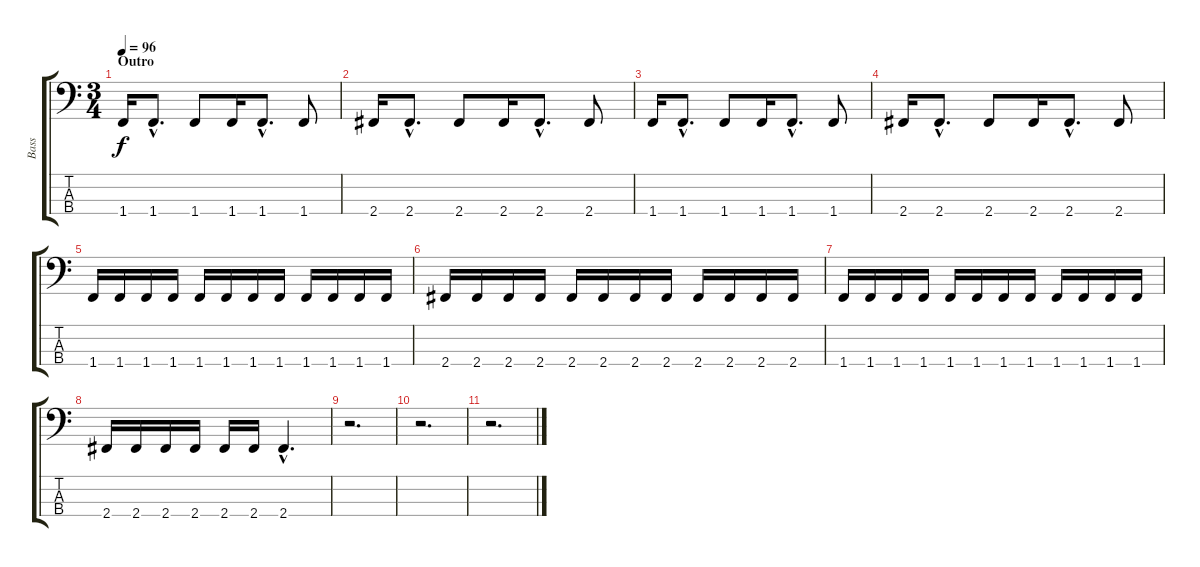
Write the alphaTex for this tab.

\track ("Bass" "Bass") {instrument electricbasspick}
\staff {score tabs}
\tuning (G2 D2 A1 E1) {hide}
\ts (3 4)
\section ("" "Outro")
\tempo 96
\clef f4
\ks c
1.4.16{dy f} 1.4{hac}.8{d} 1.4.8 1.4.16 1.4{hac}.8{d} 1.4.8 |
2.4.16 2.4{hac}.8{d} 2.4.8 2.4.16 2.4{hac}.8{d} 2.4.8 |
1.4.16 1.4{hac}.8{d} 1.4.8 1.4.16 1.4{hac}.8{d} 1.4.8 |
2.4.16 2.4{hac}.8{d} 2.4.8 2.4.16 2.4{hac}.8{d} 2.4.8 |
1.4.16 1.4.16 1.4.16 1.4.16 1.4.16 1.4.16 1.4.16 1.4.16 1.4.16 1.4.16 1.4.16 1.4.16 |
2.4.16 2.4.16 2.4.16 2.4.16 2.4.16 2.4.16 2.4.16 2.4.16 2.4.16 2.4.16 2.4.16 2.4.16 |
1.4.16 1.4.16 1.4.16 1.4.16 1.4.16 1.4.16 1.4.16 1.4.16 1.4.16 1.4.16 1.4.16 1.4.16 |
2.4.16 2.4.16 2.4.16 2.4.16 2.4.16 2.4.16 2.4{hac}.4{d} |
r.2{d} |
r.2{d} |
r.2{d}
